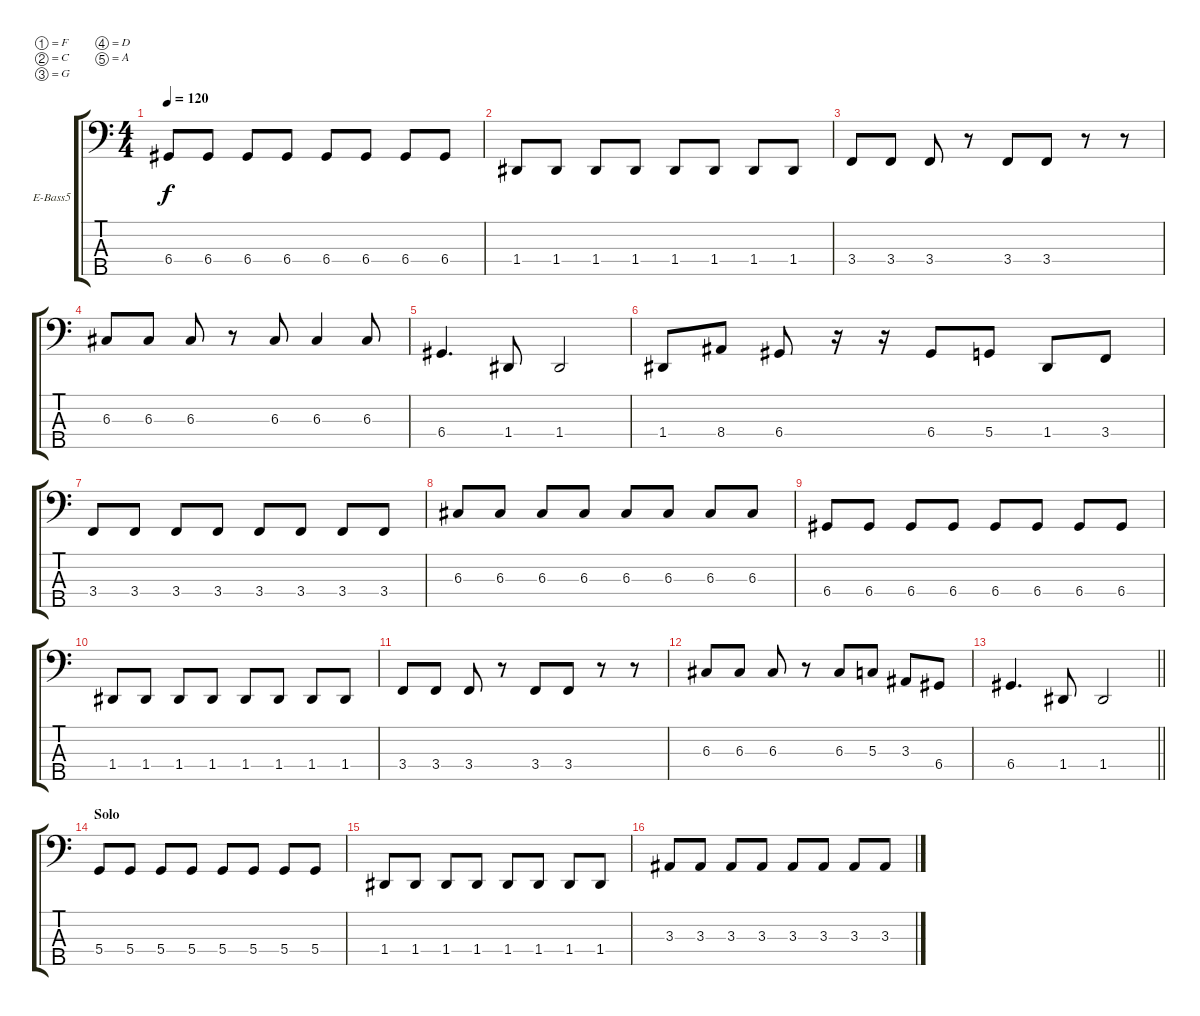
\bracketExtendMode groupsimilarinstruments
\firstSystemTrackNameOrientation horizontal
\otherSystemsTrackNameOrientation horizontal
\track ("T. Sammet - Bass" "E-Bass5") {instrument electricbassfinger}
\staff {score tabs}
\tuning (F2 C2 G1 D1 A0)
\ts (4 4)
\tempo 120
\clef f4
\ks c
6.4.8{dy f} 6.4.8 6.4.8 6.4.8 6.4.8 6.4.8 6.4.8 6.4.8 |
1.4.8 1.4.8 1.4.8 1.4.8 1.4.8 1.4.8 1.4.8 1.4.8 |
3.4.8 3.4.8 3.4.8 r.8 3.4.8 3.4.8 r.8 r.8 |
6.3.8 6.3.8 6.3.8 r.8 6.3.8 6.3.4 6.3.8 |
6.4.4{d} 1.4.8 1.4.2 |
1.4.8 8.4.8 6.4.8 r.16 r.16 6.4.8 5.4.8 1.4.8 3.4.8 |
3.4.8 3.4.8 3.4.8 3.4.8 3.4.8 3.4.8 3.4.8 3.4.8 |
6.3.8 6.3.8 6.3.8 6.3.8 6.3.8 6.3.8 6.3.8 6.3.8 |
6.4.8 6.4.8 6.4.8 6.4.8 6.4.8 6.4.8 6.4.8 6.4.8 |
1.4.8 1.4.8 1.4.8 1.4.8 1.4.8 1.4.8 1.4.8 1.4.8 |
3.4.8 3.4.8 3.4.8 r.8 3.4.8 3.4.8 r.8 r.8 |
6.3.8 6.3.8 6.3.8 r.8 6.3.8 5.3.8 3.3.8 6.4.8 |
\barLineRight lightlight
6.4.4{d} 1.4.8 1.4.2 |
\section ("" "Solo")
5.4.8 5.4.8 5.4.8 5.4.8 5.4.8 5.4.8 5.4.8 5.4.8 |
1.4.8 1.4.8 1.4.8 1.4.8 1.4.8 1.4.8 1.4.8 1.4.8 |
3.3.8 3.3.8 3.3.8 3.3.8 3.3.8 3.3.8 3.3.8 3.3.8
